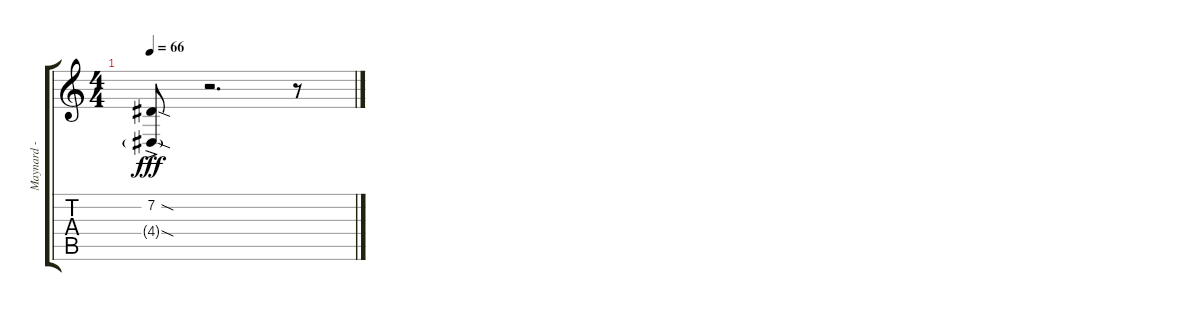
\track ("Maynard - Lead Vocals" "Maynard - ") {instrument fx4atmosphere}
\staff {score tabs}
\tuning (Db4 Ab3 E3 B2 Gb2 Db2) {hide}
\ts (4 4)
\tempo 66
\clef g2
\ks c
(7.2{sod ac} 4.4{sod g ac}).8{dy fff} r.2{d} r.8
